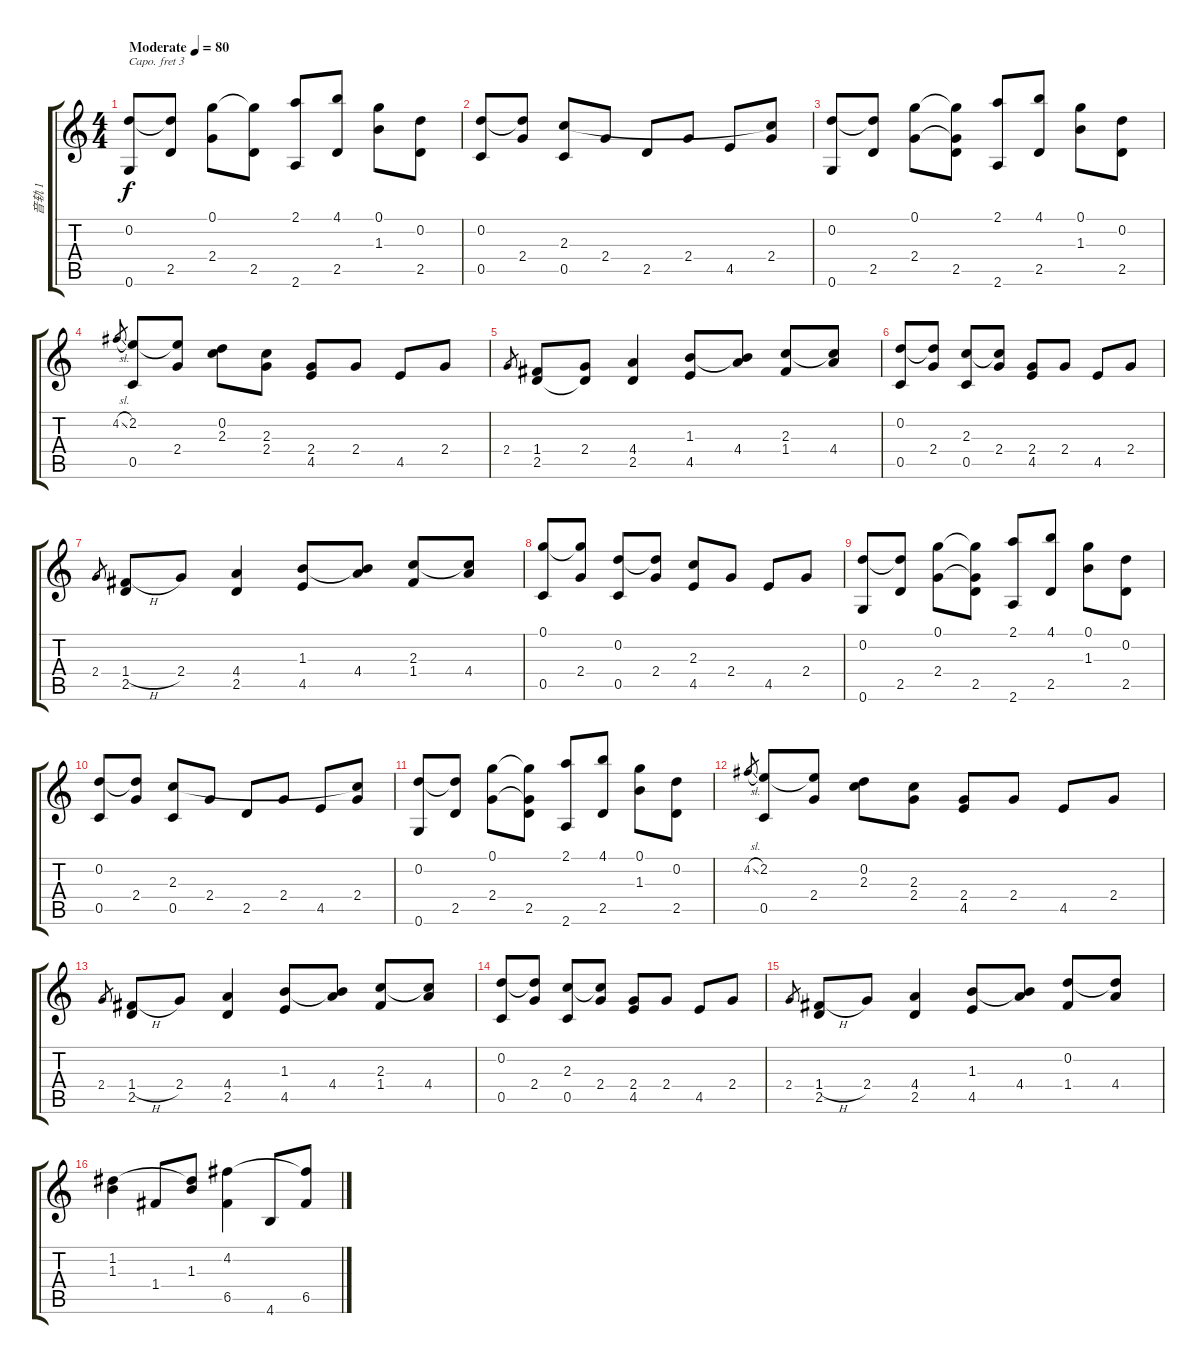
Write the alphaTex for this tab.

\track ("音轨 1" "音轨 1") {instrument acousticguitarnylon}
\staff {score tabs}
\capo 3
\tuning (E4 B3 G3 D3 A2 E2) {hide}
\ts (4 4)
\tempo (80 "Moderate")
\clef g2
\ks c
(0.2 0.6).8{dy f instrument acousticguitarnylon} (0.2{t} 2.5).8 (0.1 2.4).8 (0.1{t} 2.5).8 (2.1 2.6).8 (4.1 2.5).8 (0.1 1.3).8 (0.2 2.5).8 |
(0.2 0.5).8 (0.2{t} 2.4).8 (2.3 0.5).8 2.4.8 2.5.8 2.4.8 4.5.8 (2.3{t} 2.4).8 |
(0.2 0.6).8 (0.2{t} 2.5).8 (0.1 2.4).8 (0.1{t} 2.4{t} 2.5).8 (2.1 2.6).8 (4.1 2.5).8 (0.1 1.3).8 (0.2 2.5).8 |
4.2{sl}.8{gr} (2.2 0.5).8 (2.2{t} 2.4).8 (0.2 2.3).8 (2.3 2.4).8 (2.4 4.5).8 2.4.8 4.5.8 2.4.8 |
2.4.8{gr} (1.4 2.5).8 (2.4 2.5{t}).8 (4.4 2.5).4 (1.3 4.5).8 (1.3{t} 4.4).8 (2.3 1.4).8 (2.3{t} 4.4).8 |
(0.2 0.5).8 (0.2{t} 2.4).8 (2.3 0.5).8 (2.3{t} 2.4).8 (2.4 4.5).8 2.4.8 4.5.8 2.4.8 |
2.4.8{gr} (1.4{h} 2.5).8 2.4.8 (4.4 2.5).4 (1.3 4.5).8 (1.3{t} 4.4).8 (2.3 1.4).8 (2.3{t} 4.4).8 |
(0.1 0.5).8 (0.1{t} 2.4).8 (0.2 0.5).8 (0.2{t} 2.4).8 (2.3 4.5).8 2.4.8 4.5.8 2.4.8 |
(0.2 0.6).8 (0.2{t} 2.5).8 (0.1 2.4).8 (0.1{t} 2.4{t} 2.5).8 (2.1 2.6).8 (4.1 2.5).8 (0.1 1.3).8 (0.2 2.5).8 |
(0.2 0.5).8 (0.2{t} 2.4).8 (2.3 0.5).8 2.4.8 2.5.8 2.4.8 4.5.8 (2.3{t} 2.4).8 |
(0.2 0.6).8 (0.2{t} 2.5).8 (0.1 2.4).8 (0.1{t} 2.4{t} 2.5).8 (2.1 2.6).8 (4.1 2.5).8 (0.1 1.3).8 (0.2 2.5).8 |
4.2{sl}.8{gr} (2.2 0.5).8 (2.2{t} 2.4).8 (0.2 2.3).8 (2.3 2.4).8 (2.4 4.5).8 2.4.8 4.5.8 2.4.8 |
2.4.8{gr} (1.4{h} 2.5).8 2.4.8 (4.4 2.5).4 (1.3 4.5).8 (1.3{t} 4.4).8 (2.3 1.4).8 (2.3{t} 4.4).8 |
(0.2 0.5).8 (0.2{t} 2.4).8 (2.3 0.5).8 (2.3{t} 2.4).8 (2.4 4.5).8 2.4.8 4.5.8 2.4.8 |
2.4.8{gr} (1.4{h} 2.5).8 2.4.8 (4.4 2.5).4 (1.3 4.5).8 (1.3{t} 4.4).8 (0.2 1.4).8 (0.2{t} 4.4).8 |
(1.2 1.3).4 1.4.8 (1.2{t} 1.3).8 (4.2 6.5).4 4.6.8 (4.2{t} 6.5).8
